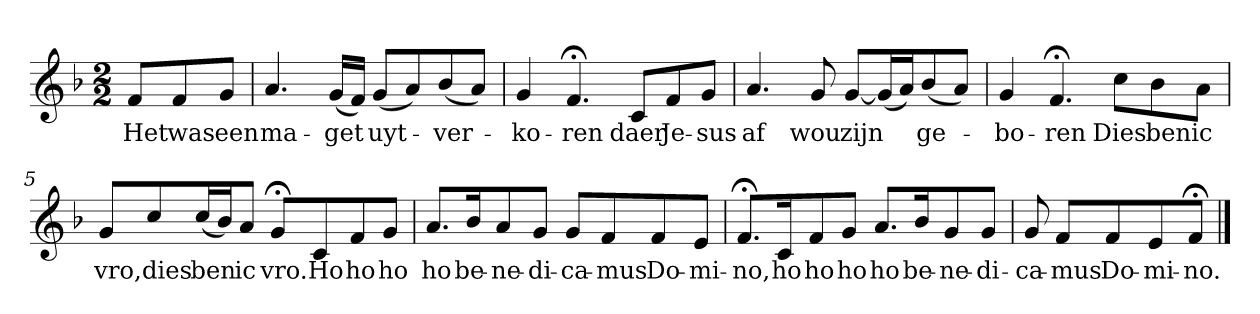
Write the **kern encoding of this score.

**kern	**text
*part1	*part1
*staff1	*staff1
*k[b-]	*
*F:	*
*M2/2	*
*MM120	*
=	=
8fL	Het
8f	was
8gJ	een
=1	=1
4.a	ma-
(16gLL	-get
16fJJ)	.
(8gL	uyt-
8a)	.
(8b-	-ver-
8aJ)	.
=2	=2
4g	-ko-
4.f;<	-ren
8cL	daer
8f	Je-
8gJ	-sus
=3	=3
4.a	af
8g	wou
[8gL	zijn
(16gL]	.
16aJ)	.
(8b-	ge-
8aJ)	.
=4	=4
4g	-bo-
4.f;<	-ren
8ccL	Dies
8b-	ben
8aJ	ic
=5	=5
8gL	vro,
8cc	dies
(16ccL	ben
16b-J)	.
8aJ	ic
8g;<L	vro.
8c	Ho
8f	ho
8gJ	ho
=6	=6
8.aL	ho
16b-K	be-
8a	-ne-
8gJ	-di-
8gL	-ca-
8f	-mus
8f	Do-
8eJ	-mi-
=7	=7
8.f;<L	-no,
16cK	ho
8f	ho
8gJ	ho
8.aL	ho
16b-K	be-
8g	-ne-
8gJ	-di-
=8	=8
8g	-ca-
8fL	-mus
8f	Do-
8e	-mi-
8f;<J	-no.
==	==
*-	*-
